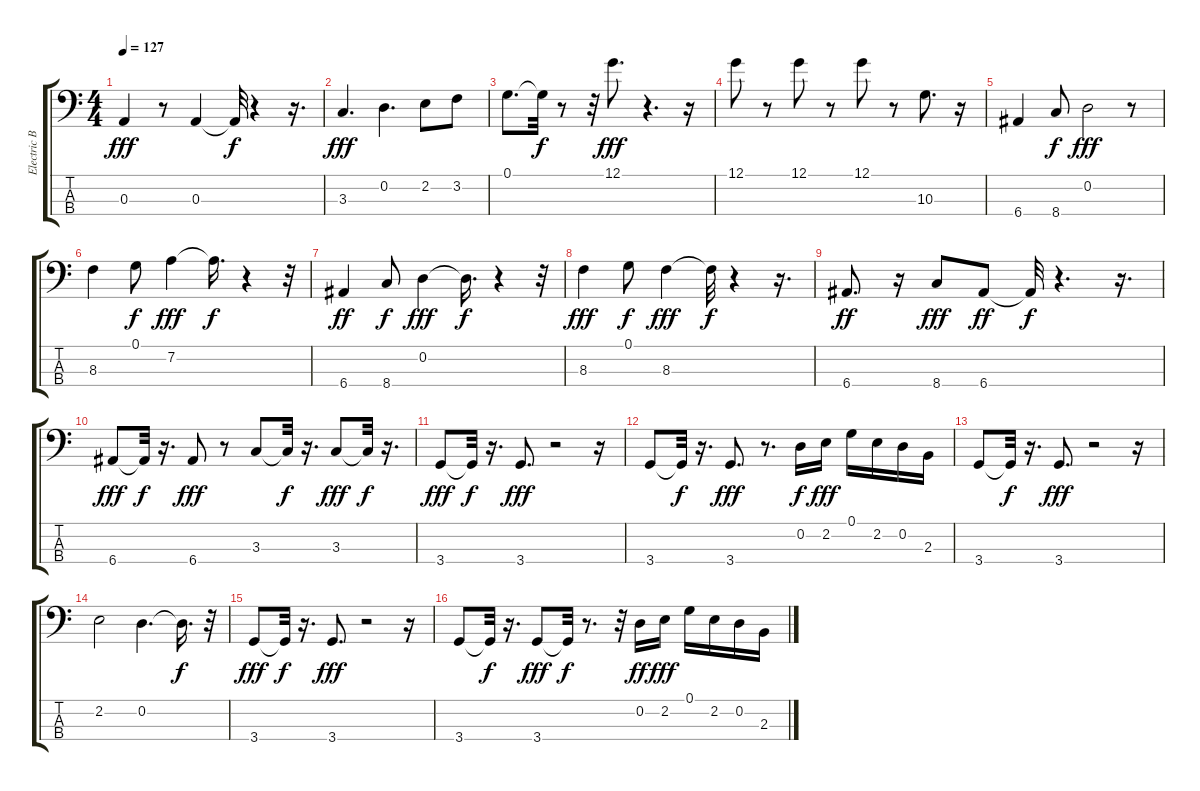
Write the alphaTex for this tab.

\track ("Electric Bass (finger)" "Electric B") {instrument electricbassfinger}
\staff {score tabs}
\tuning (G2 D2 A1 E1) {hide}
\ts (4 4)
\tempo 127
\clef f4
\ks c
0.3.4{dy fff} r.8 0.3.4 0.3{t}.32{dy f} r.4 r.16{d} |
3.3.4{d dy fff} 0.2.4{d} 2.2.8 3.2.8 |
0.1.8{d} 0.1{t}.32{dy f} r.8 r.32 12.1.8{d dy fff} r.4{d} r.16 |
12.1.8 r.8 12.1.8 r.8 12.1.8 r.8 10.3.8{d} r.16 |
6.4.4 8.4.8{dy f} 0.2.2{dy fff} r.8 |
8.3.4 0.1.8{dy f} 7.2.4{dy fff} 7.2{t}.16{d dy f} r.4 r.32 |
6.4.4{dy ff} 8.4.8{dy f} 0.2.4{dy fff} 0.2{t}.16{d dy f} r.4 r.32 |
8.3.4{dy fff} 0.1.8{dy f} 8.3.4{dy fff} 8.3{t}.32{dy f} r.4 r.16{d} |
6.4.8{d dy ff} r.16 8.4.8{dy fff} 6.4.8{dy ff} 6.4{t}.32{dy f} r.4{d} r.16{d} |
6.4.8{dy fff} 6.4{t}.32{dy f} r.16{d} 6.4.8{dy fff} r.8 3.3.8 3.3{t}.32{dy f} r.16{d} 3.3.8{dy fff} 3.3{t}.32{dy f} r.16{d} |
3.4.8{dy fff} 3.4{t}.32{dy f} r.16{d} 3.4.8{d dy fff} r.2 r.16 |
3.4.8 3.4{t}.32{dy f} r.16{d} 3.4.8{d dy fff} r.8{d} 0.2.16{dy f} 2.2.16{dy fff} 0.1.16 2.2.16 0.2.16 2.3.16 |
3.4.8 3.4{t}.32{dy f} r.16{d} 3.4.8{d dy fff} r.2 r.16 |
2.2.2 0.2.4{d} 0.2{t}.16{d dy f} r.32 |
3.4.8{dy fff} 3.4{t}.32{dy f} r.16{d} 3.4.8{d dy fff} r.2 r.16 |
3.4.8 3.4{t}.32{dy f} r.16{d} 3.4.8{dy fff} 3.4{t}.32{dy f} r.8{d} r.32 0.2.16{dy ff} 2.2.16{dy fff} 0.1.16 2.2.16 0.2.16 2.3.16
